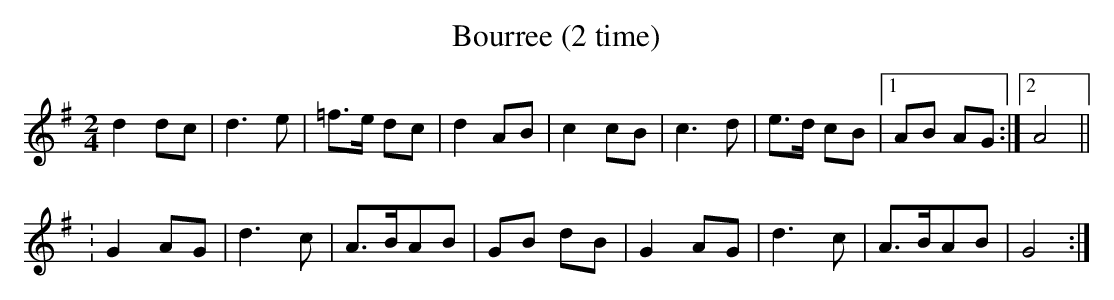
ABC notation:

X:1
T:Bourree (2 time)
L:1/8
M:2/4
K:G major
d2dc|d3e|=f>e dc|d2AB|c2cB|c3d|e>d cB|1AB AG:|2A4||
:G2AG|d3c|A>BAB|GB dB|G2AG|d3c|A>BAB|G4:|
